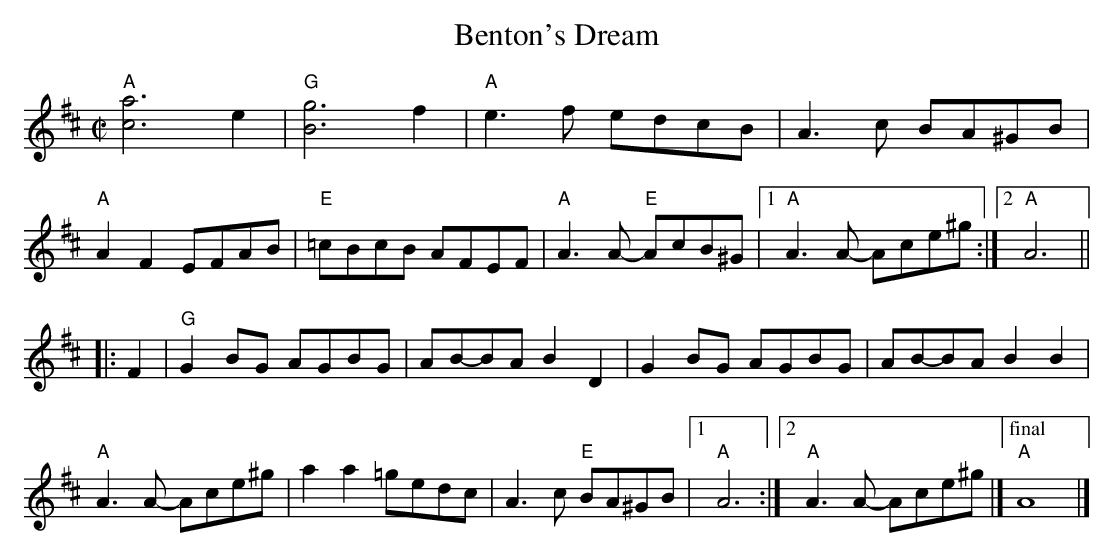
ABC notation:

X:1
T: Benton's Dream
M: C|
L: 1/8
K: Amix
"A"[a6c6] e2 | "G"[g6B6] f2 | "A"e3f edcB | A3c BA^GB |
"A"A2 F2 EFAB | "E"=cBcB AFEF | "A"A3A- "E"AcB^G |[1 "A"A3A- Ace^g :|[2 "A"A6 ||
|: F2 |\
"G"G2BG AGBG | AB-BA B2D2 | G2BG AGBG | AB-BA B2B2 |
"A"A3A- Ace^g | a2 a2 =gedc | A3c "E"BA^GB |[1 "A"A6 :|[2 "A"A3A- Ace^g |]["final" "A"A8 |]
